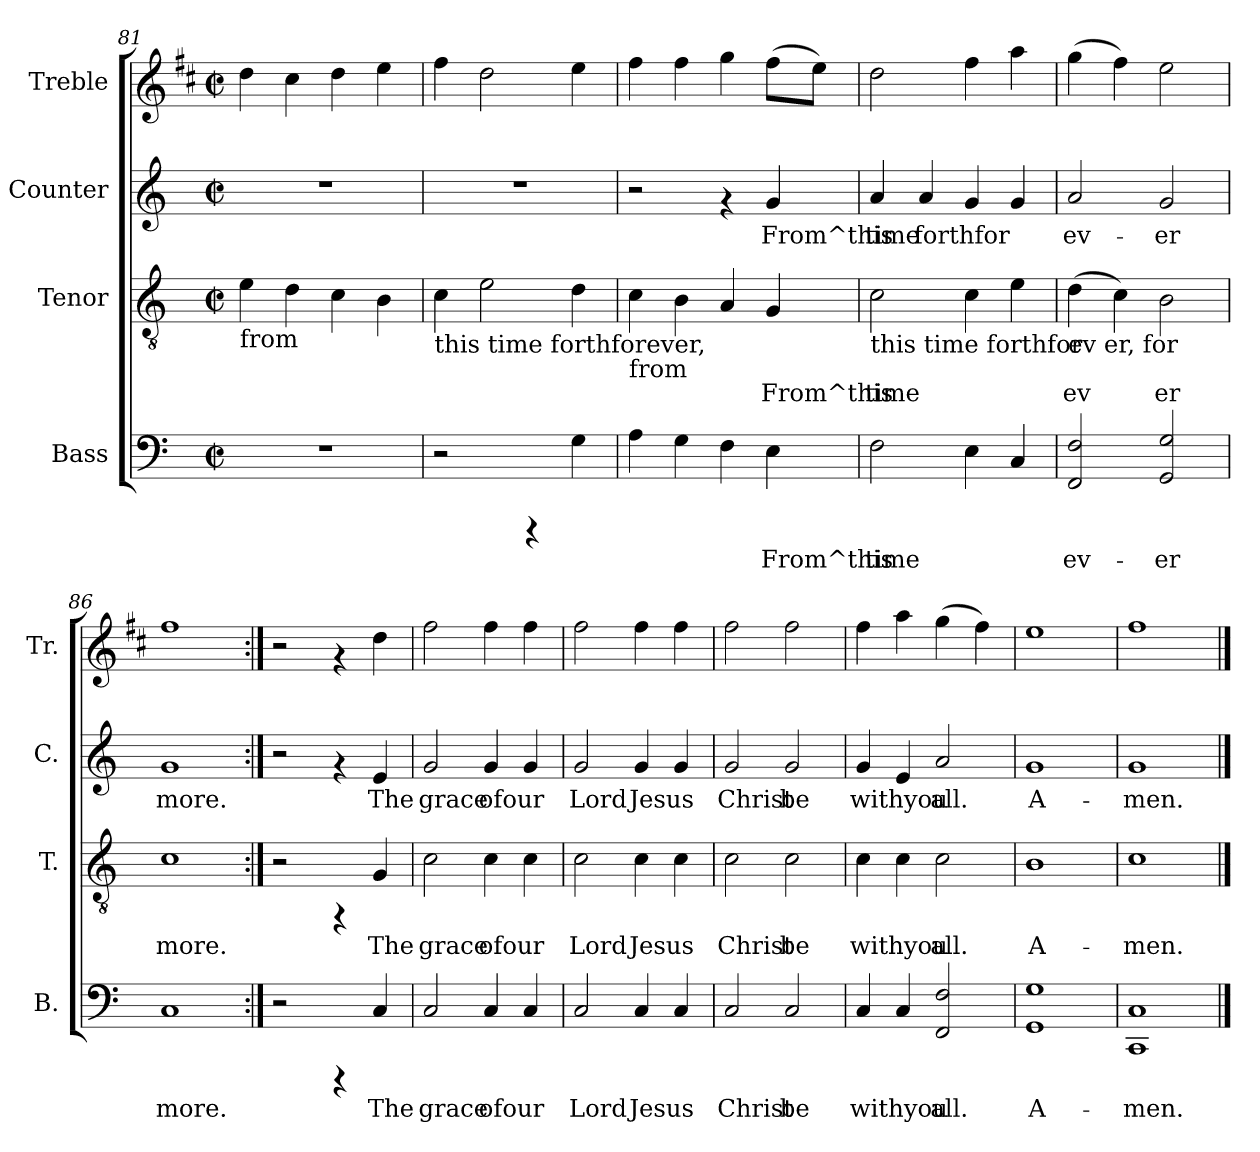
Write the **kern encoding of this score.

**kern	**text	**kern	**text	**kern	**text	**kern
*part4	*part4	*part3	*part3	*part2	*part2	*part1
*staff4	*staff4	*staff3	*staff3	*staff2	*staff2	*staff1
*I"Bass	*	*I"Tenor	*	*I"Counter	*	*I"Treble
*I'B.	*	*I'T.	*	*I'C.	*	*I'Tr.
*clefF4	*	*clefGv2	*	*clefG2	*	*clefG2
*	*	*	*	*	*	*ITrd1c2
*k[]	*	*k[]	*	*k[]	*	*k[]
*C:	*	*C:	*	*C:	*	*C:
*M2/2	*	*M2/2	*	*M2/2	*	*M2/2
*met(c|)	*	*met(c|)	*	*met(c|)	*	*met(c|)
=81	=81	=81	=81	=81	=81	=81
!	!	!LO:TX:b:t=from	!	!	!	!
!	!	!	!LO:LY:a	!	!	!
1r	.	4e\	--	1r	.	4cc\
!	!	!	!LO:LY:a	!	!	!
.	.	4d\	--	.	.	4b\
!	!	!	!LO:LY:a	!	!	!
.	.	4c\	--	.	.	4cc\
!	!	!	!LO:LY:a	!	!	!
.	.	4B\	--	.	.	4dd\
=82	=82	=82	=82	=82	=82	=82
!	!	!LO:TX:b:t=this time forthforever,	!	!	!	!
!	!	!	!LO:LY:a	!	!	!
2r	.	4c\	--	1r	.	4ee\
!	!	!	!LO:LY:a	!	!	!
.	.	2e\	--	.	.	2cc\
4rCCC	.	.	.	.	.	.
!	!LO:LY:a	!	!LO:LY:a	!	!	!
4G\	--	4d\	--	.	.	4dd\
=83	=83	=83	=83	=83	=83	=83
!	!	!LO:TX:b:t=from	!	!	!	!
!	!LO:LY:a	!	!LO:LY:a	!	!	!
4A\	--	4c\	--	2r	.	4ee\
!	!LO:LY:a	!	!LO:LY:a	!	!	!
4G\	--	4B\	--	.	.	4ee\
!	!LO:LY:a	!	!LO:LY:a	!	!	!
4F\	--	4A/	--	4rf	.	4ff\
!	!LO:LY:a	!	!LO:LY:a	!	!LO:LY:b	!
4E\	-From^this	4G/	-From^this	4g/	-From^this	(>8ee\L
.	.	.	.	.	.	8dd\J)
=84	=84	=84	=84	=84	=84	=84
!	!	!LO:TX:b:t=this time forthfor	!	!	!	!
!	!LO:LY:a	!	!LO:LY:a	!	!LO:LY:b	!
2F\	time	2c\	time	4a/	time	2cc\
!	!	!	!	!	!LO:LY:b	!
.	.	.	.	4a/	forthfor-	.
!	!LO:LY:a	!	!LO:LY:a	!	!LO:LY:b	!
4E\	.	4c\	.	4g/	--	4ee\
!	!LO:LY:a	!	!LO:LY:a	!	!LO:LY:b	!
4C/	.	4e\	.	4g/	--	4gg\
!!LO:PB:g=z
=85	=85	=85	=85	=85	=85	=85
!	!	!LO:TX:b:t=ev er, for	!	!	!	!
!	!LO:LY:a	!	!LO:LY:a	!	!LO:LY:b	!
2F/ 2FF/	ev-	(>4d\	ev-	2a/	-ev-	(>4ff\
!	!	!	!LO:LY:a	!	!	!
.	.	4c\)	--	.	.	4ee\)
!	!LO:LY:a	!	!LO:LY:a	!	!LO:LY:b	!
2G/ 2GG/	-er	2B\	-er	2g/	-er	2dd\
=86	=86	=86	=86	=86	=86	=86
!	!LO:LY:a	!	!LO:LY:a	!	!LO:LY:b	!
1C	more.	1c	more.	1g	more.	1ee
=87:|!	=87:|!	=87:|!	=87:|!	=87:|!	=87:|!	=87:|!
2r	.	2r	.	2r	.	2r
4rCCC	.	4rFF	.	4rf	.	4rf
!	!LO:LY:a	!	!LO:LY:a	!	!LO:LY:b	!
4C/	The	4G/	The	4e/	The	4cc\
=88	=88	=88	=88	=88	=88	=88
!	!LO:LY:a	!	!LO:LY:a	!	!LO:LY:b	!
2C/	grace	2c\	grace	2g/	grace	2ee\
!	!LO:LY:a	!	!LO:LY:a	!	!LO:LY:b	!
4C/	ofour	4c\	ofour	4g/	ofour	4ee\
!	!LO:LY:a	!	!LO:LY:a	!	!LO:LY:b	!
4C/	.	4c\	.	4g/	.	4ee\
=89	=89	=89	=89	=89	=89	=89
!	!LO:LY:a	!	!LO:LY:a	!	!LO:LY:b	!
2C/	Lord	2c\	Lord	2g/	Lord	2ee\
!	!LO:LY:a	!	!LO:LY:a	!	!LO:LY:b	!
4C/	Jesus	4c\	Jesus	4g/	Jesus	4ee\
!	!LO:LY:a	!	!LO:LY:a	!	!LO:LY:b	!
4C/	.	4c\	.	4g/	.	4ee\
=90	=90	=90	=90	=90	=90	=90
!	!LO:LY:a	!	!LO:LY:a	!	!LO:LY:b	!
2C/	Christ	2c\	Christ	2g/	Christ	2ee\
!	!LO:LY:a	!	!LO:LY:a	!	!LO:LY:b	!
2C/	be	2c\	be	2g/	be	2ee\
=91	=91	=91	=91	=91	=91	=91
!	!LO:LY:a	!	!LO:LY:a	!	!LO:LY:b	!
4C/	withyou	4c\	withyou	4g/	withyou	4ee\
!	!LO:LY:a	!	!LO:LY:a	!	!LO:LY:b	!
4C/	.	4c\	.	4e/	.	4gg\
!	!LO:LY:a	!	!LO:LY:a	!	!LO:LY:b	!
2F/ 2FF/	all.	2c\	all.	2a/	all.	(>4ff\
.	.	.	.	.	.	4ee\)
=92	=92	=92	=92	=92	=92	=92
!	!LO:LY:a	!	!LO:LY:a	!	!LO:LY:b	!
1G 1GG	A-	1B	A-	1g	A-	1dd
=93	=93	=93	=93	=93	=93	=93
!	!LO:LY:a	!	!LO:LY:a	!	!LO:LY:b	!
1C 1CC	-men.	1c	-men.	1g	-men.	1ee
==	==	==	==	==	==	==
*-	*-	*-	*-	*-	*-	*-
